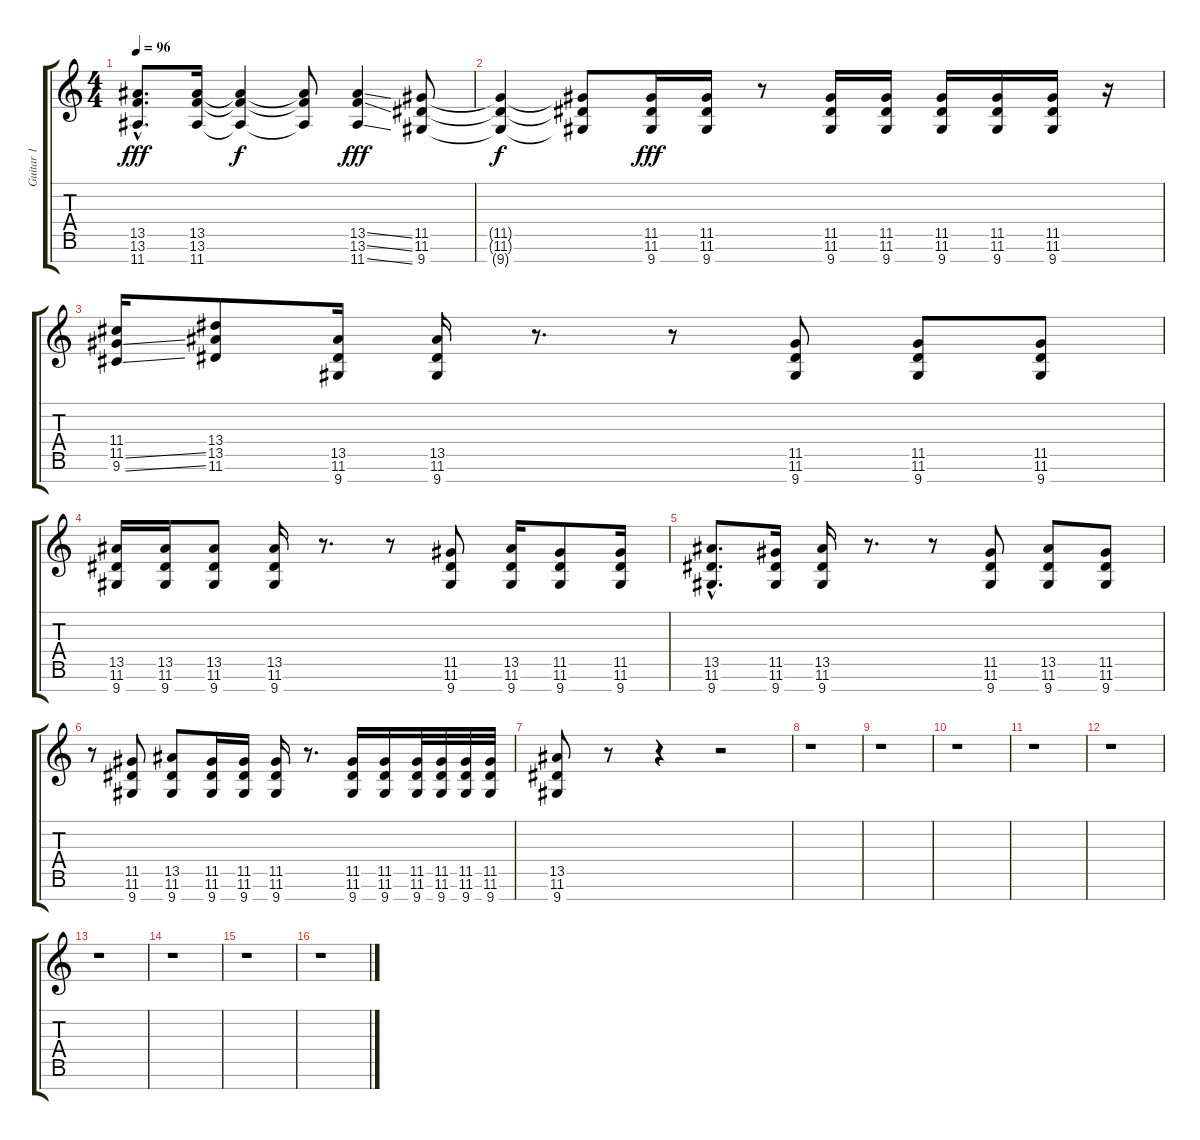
\track ("Guitar 1" "Guitar 1") {instrument distortionguitar}
\staff {score tabs}
\tuning (E4 B3 G3 D3 A2 E2 B1) {hide}
\ts (4 4)
\tempo 96
\clef g2
\ks c
(13.5{hac} 13.6{hac} 11.7{hac}).8{d dy fff} (13.5 13.6 11.7).16 (13.5{t} 13.6{t} 11.7{t}).4{dy f} (13.5{t} 13.6{t} 11.7{t}).8 (13.5{ss} 13.6{ss} 11.7{ss}).4{dy fff} (11.5 11.6 9.7).8 |
(11.5{t} 11.6{t} 9.7{t}).4{dy f} (11.5{t} 11.6{t} 9.7{t}).8 (11.5 11.6 9.7).16{dy fff} (11.5 11.6 9.7).16 r.8 (11.5 11.6 9.7).16 (11.5 11.6 9.7).16 (11.5 11.6 9.7).16 (11.5 11.6 9.7).16 (11.5 11.6 9.7).16 r.16 |
(11.4 11.5{ss} 9.6{ss}).16 (13.4 13.5 11.6).8 (13.5 11.6 9.7).16 (13.5 11.6 9.7).16 r.8{d} r.8 (11.5 11.6 9.7).8 (11.5 11.6 9.7).8 (11.5 11.6 9.7).8 |
(13.5 11.6 9.7).16 (13.5 11.6 9.7).16 (13.5 11.6 9.7).8 (13.5 11.6 9.7).16 r.8{d} r.8 (11.5 11.6 9.7).8 (13.5 11.6 9.7).16 (11.5 11.6 9.7).8 (11.5 11.6 9.7).16 |
(13.5{hac} 11.6{hac} 9.7{hac}).8{d} (11.5 11.6 9.7).16 (13.5 11.6 9.7).16 r.8{d} r.8 (11.5 11.6 9.7).8 (13.5 11.6 9.7).8 (11.5 11.6 9.7).8 |
r.8 (11.5 11.6 9.7).8 (13.5 11.6 9.7).8 (11.5 11.6 9.7).16 (11.5 11.6 9.7).16 (11.5 11.6 9.7).16 r.8{d} (11.5 11.6 9.7).16 (11.5 11.6 9.7).16 (11.5 11.6 9.7).32 (11.5 11.6 9.7).32 (11.5 11.6 9.7).32 (11.5 11.6 9.7).32 |
(13.5 11.6 9.7).8 r.8 r.4 r.2 |
r.1 |
r.1 |
r.1 |
r.1 |
r.1 |
r.1 |
r.1 |
r.1 |
r.1
